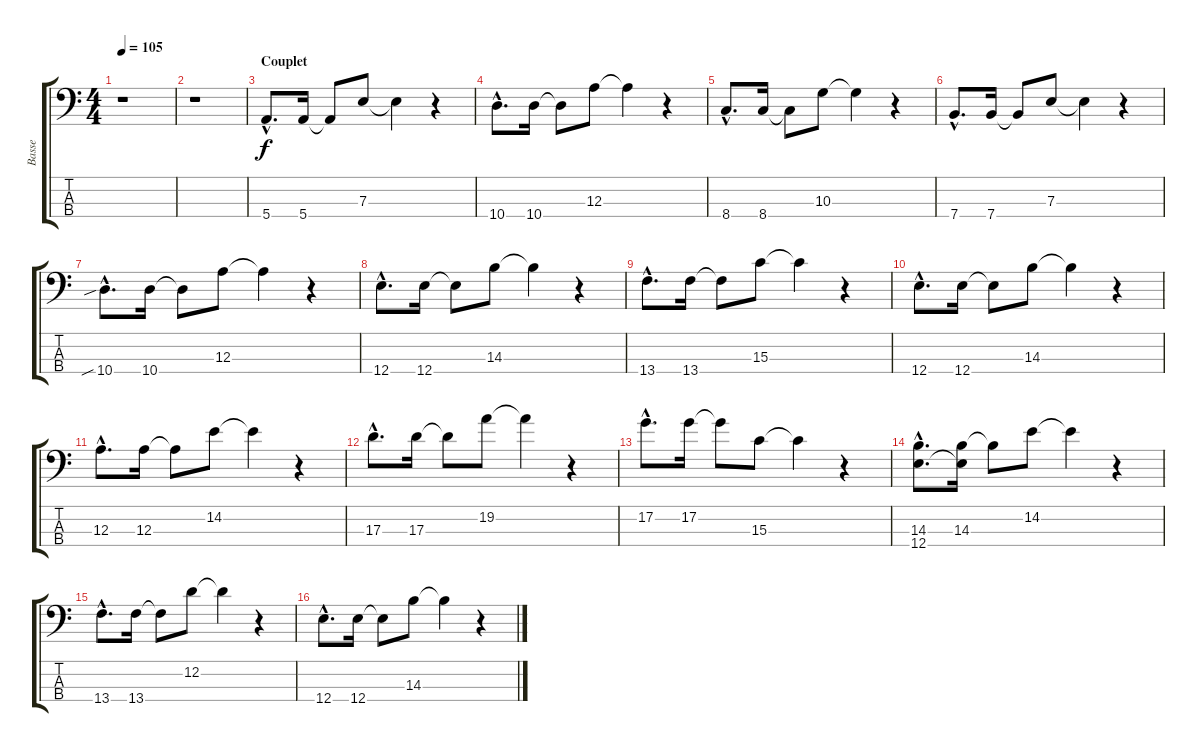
\track ("Basse" "Basse") {instrument fretlessbass}
\staff {score tabs}
\tuning (G2 D2 A1 E1) {hide}
\ts (4 4)
\tempo 105
\clef f4
\ks c
r.1{dy f} |
r.1 |
\section ("" "Couplet")
5.4{hac}.8{d} 5.4.16 5.4{t}.8 7.3.8 7.3{t}.4 r.4 |
10.4{hac}.8{d} 10.4.16 10.4{t}.8 12.3.8 12.3{t}.4 r.4 |
8.4{hac}.8{d} 8.4.16 8.4{t}.8 10.3.8 10.3{t}.4 r.4 |
7.4{hac}.8{d} 7.4.16 7.4{t}.8 7.3.8 7.3{t}.4 r.4 |
10.4{sib hac}.8{d} 10.4.16 10.4{t}.8 12.3.8 12.3{t}.4 r.4 |
12.4{hac}.8{d} 12.4.16 12.4{t}.8 14.3.8 14.3{t}.4 r.4 |
13.4{hac}.8{d} 13.4.16 13.4{t}.8 15.3.8 15.3{t}.4 r.4 |
12.4{hac}.8{d} 12.4.16 12.4{t}.8 14.3.8 14.3{t}.4 r.4 |
12.3{hac}.8{d} 12.3.16 12.3{t}.8 14.2.8 14.2{t}.4 r.4 |
17.3{hac}.8{d} 17.3.16 17.3{t}.8 19.2.8 19.2{t}.4 r.4 |
17.2{hac}.8{d} 17.2.16 17.2{t}.8 15.3.8 15.3{t}.4 r.4 |
(14.3{hac} 12.4{hac}).8{d} (14.3 12.4{t}).16 14.3{t}.8 14.2.8 14.2{t}.4 r.4 |
13.4{hac}.8{d} 13.4.16 13.4{t}.8 12.2.8 12.2{t}.4 r.4 |
12.4{hac}.8{d} 12.4.16 12.4{t}.8 14.3.8 14.3{t}.4 r.4
